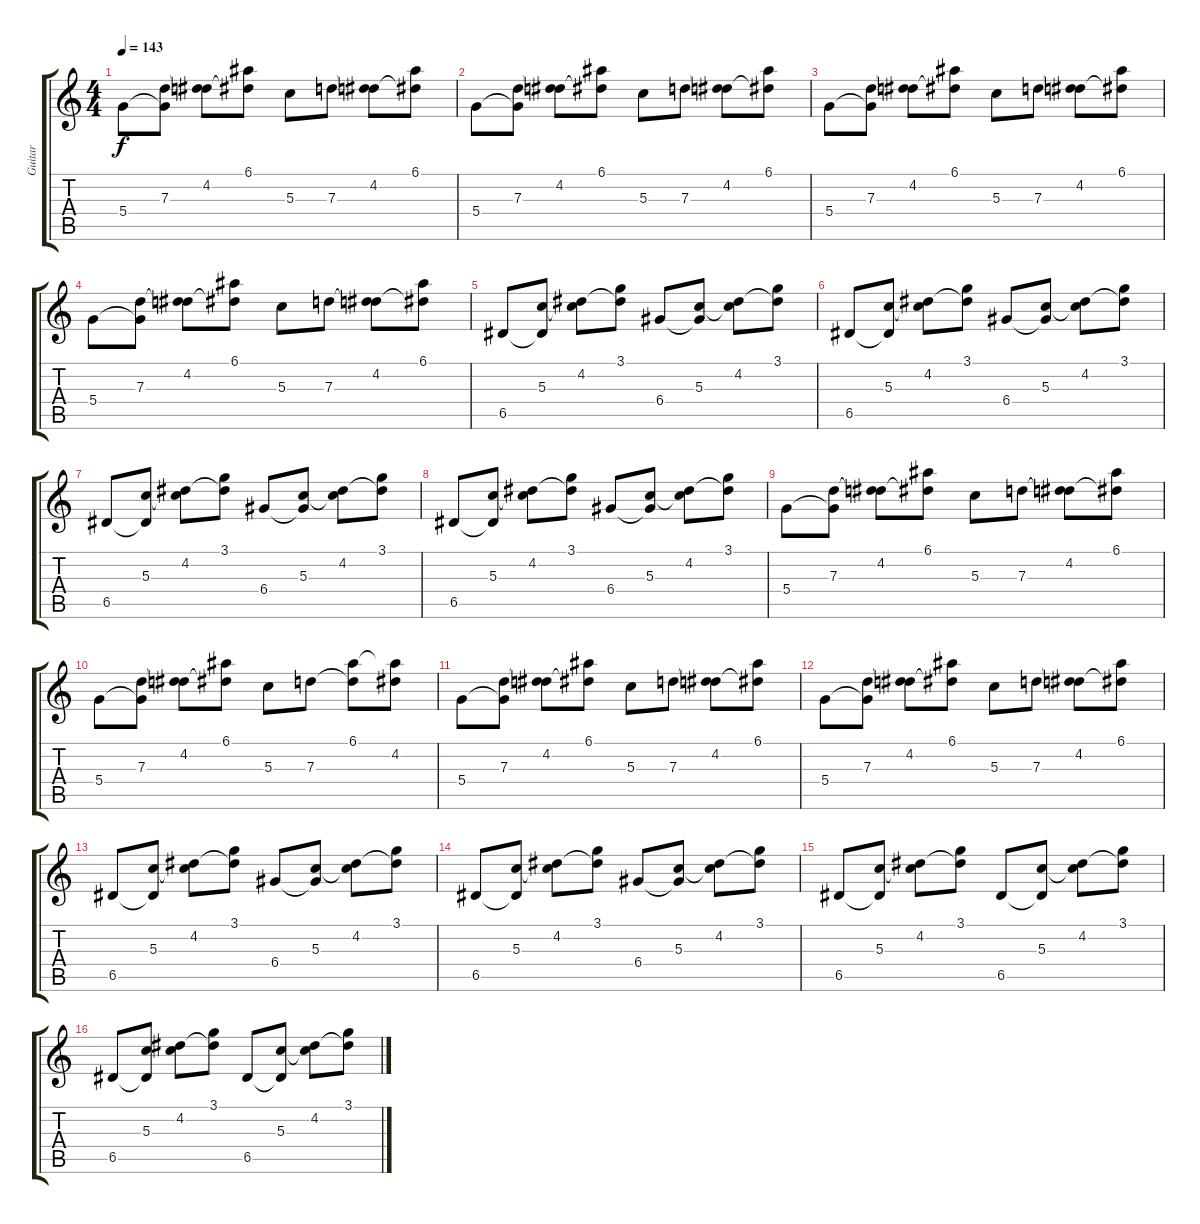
\track ("Guitar" "Guitar") {instrument acousticguitarnylon}
\staff {score tabs}
\tuning (E4 B3 G3 D3 A2 E2) {hide}
\ts (4 4)
\tempo 143
\clef g2
\ks c
5.4.8{dy f} (7.3 5.4{t}).8 (4.2 7.3{t}).8 (6.1 4.2{t}).8 5.3.8 7.3.8 (4.2 7.3{t}).8 (6.1 4.2{t}).8 |
5.4.8 (7.3 5.4{t}).8 (4.2 7.3{t}).8 (6.1 4.2{t}).8 5.3.8 7.3.8 (4.2 7.3{t}).8 (6.1 4.2{t}).8 |
5.4.8 (7.3 5.4{t}).8 (4.2 7.3{t}).8 (6.1 4.2{t}).8 5.3.8 7.3.8 (4.2 7.3{t}).8 (6.1 4.2{t}).8 |
5.4.8 (7.3 5.4{t}).8 (4.2 7.3{t}).8 (6.1 4.2{t}).8 5.3.8 7.3.8 (4.2 7.3{t}).8 (6.1 4.2{t}).8 |
6.5.8 (5.3 6.5{t}).8 (4.2 5.3{t}).8 (3.1 4.2{t}).8 6.4.8 (5.3 6.4{t}).8 (4.2 5.3{t}).8 (3.1 4.2{t}).8 |
6.5.8 (5.3 6.5{t}).8 (4.2 5.3{t}).8 (3.1 4.2{t}).8 6.4.8 (5.3 6.4{t}).8 (4.2 5.3{t}).8 (3.1 4.2{t}).8 |
6.5.8 (5.3 6.5{t}).8 (4.2 5.3{t}).8 (3.1 4.2{t}).8 6.4.8 (5.3 6.4{t}).8 (4.2 5.3{t}).8 (3.1 4.2{t}).8 |
6.5.8 (5.3 6.5{t}).8 (4.2 5.3{t}).8 (3.1 4.2{t}).8 6.4.8 (5.3 6.4{t}).8 (4.2 5.3{t}).8 (3.1 4.2{t}).8 |
5.4.8 (7.3 5.4{t}).8 (4.2 7.3{t}).8 (6.1 4.2{t}).8 5.3.8 7.3.8 (4.2 7.3{t}).8 (6.1 4.2{t}).8 |
5.4.8 (7.3 5.4{t}).8 (4.2 7.3{t}).8 (6.1 4.2{t}).8 5.3.8 7.3.8 (6.1 7.3{t}).8 (6.1{t} 4.2).8 |
5.4.8 (7.3 5.4{t}).8 (4.2 7.3{t}).8 (6.1 4.2{t}).8 5.3.8 7.3.8 (4.2 7.3{t}).8 (6.1 4.2{t}).8 |
5.4.8 (7.3 5.4{t}).8 (4.2 7.3{t}).8 (6.1 4.2{t}).8 5.3.8 7.3.8 (4.2 7.3{t}).8 (6.1 4.2{t}).8 |
6.5.8 (5.3 6.5{t}).8 (4.2 5.3{t}).8 (3.1 4.2{t}).8 6.4.8 (5.3 6.4{t}).8 (4.2 5.3{t}).8 (3.1 4.2{t}).8 |
6.5.8 (5.3 6.5{t}).8 (4.2 5.3{t}).8 (3.1 4.2{t}).8 6.4.8 (5.3 6.4{t}).8 (4.2 5.3{t}).8 (3.1 4.2{t}).8 |
6.5.8 (5.3 6.5{t}).8 (4.2 5.3{t}).8 (3.1 4.2{t}).8 6.5.8 (5.3 6.5{t}).8 (4.2 5.3{t}).8 (3.1 4.2{t}).8 |
6.5.8 (5.3 6.5{t}).8 (4.2 5.3{t}).8 (3.1 4.2{t}).8 6.5.8 (5.3 6.5{t}).8 (4.2 5.3{t}).8 (3.1 4.2{t}).8
